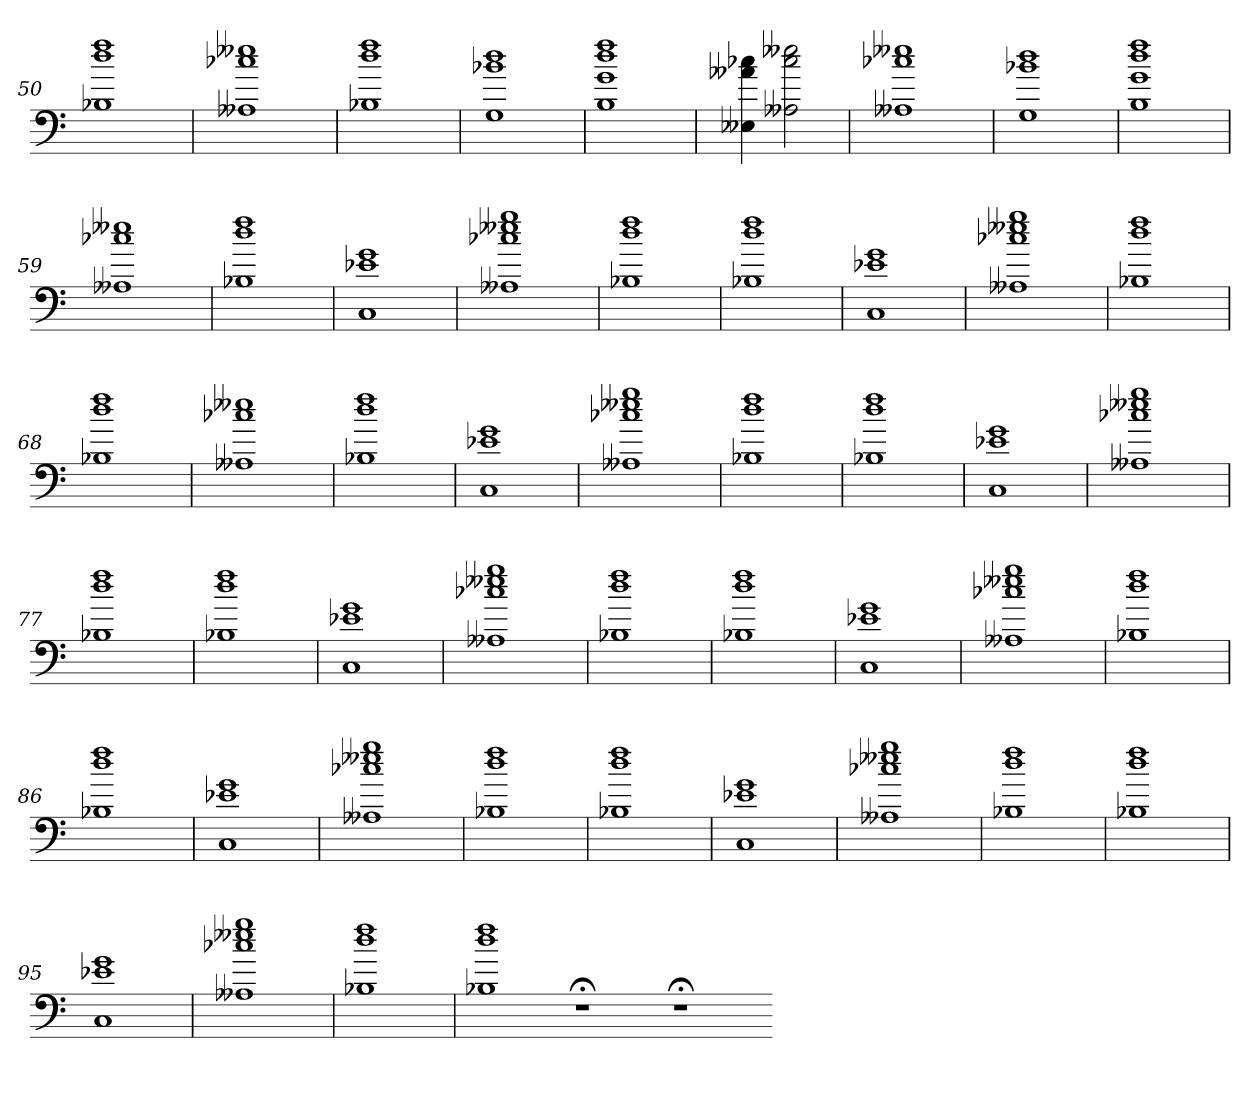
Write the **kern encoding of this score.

**kern
*part1
*staff1
=50
1B-X 1dd 1ff
=51
1A--X 1cc-X 1ee--X
=52
1B-X 1dd 1ff
=53
1G 1b-X 1dd
=54
1B 1g 1dd 1ff
=55
4E--X 4a--X 4cc-X
2A--X 2cc- 2ee--X
=56
1A--X 1cc-X 1ee--X
=57
1G 1b-X 1dd
=58
1B 1g 1dd 1ff
=59
1A--X 1cc-X 1ee--X
=60
1B-X 1dd 1ff
=61
1C 1e-X 1g
=62
1A--X 1cc-X 1ee--X 1gg
=63
1B-X 1dd 1ff
=64
1B-X 1dd 1ff
=65
1C 1e-X 1g
=66
1A--X 1cc-X 1ee--X 1gg
=67
1B-X 1dd 1ff
=68
1B-X 1dd 1ff
=69
1A--X 1cc-X 1ee--X
=70
1B-X 1dd 1ff
=71
1C 1e-X 1g
=72
1A--X 1cc-X 1ee--X 1gg
=73
1B-X 1dd 1ff
=74
1B-X 1dd 1ff
=75
1C 1e-X 1g
=76
1A--X 1cc-X 1ee--X 1gg
=77
1B-X 1dd 1ff
=78
1B-X 1dd 1ff
=79
1C 1e-X 1g
=80
1A--X 1cc-X 1ee--X 1gg
=81
1B-X 1dd 1ff
=82
1B-X 1dd 1ff
=83
1C 1e-X 1g
=84
1A--X 1cc-X 1ee--X 1gg
=85
1B-X 1dd 1ff
=86
1B-X 1dd 1ff
=87
1C 1e-X 1g
=88
1A--X 1cc-X 1ee--X 1gg
=89
1B-X 1dd 1ff
=90
1B-X 1dd 1ff
=91
1C 1e-X 1g
=92
1A--X 1cc-X 1ee--X 1gg
=93
1B-X 1dd 1ff
=94
1B-X 1dd 1ff
=95
1C 1e-X 1g
=96
1A--X 1cc-X 1ee--X 1gg
=97
1B-X 1dd 1ff
=98
1B-X 1dd 1ff
1r;<
1r;<
=-
*-
